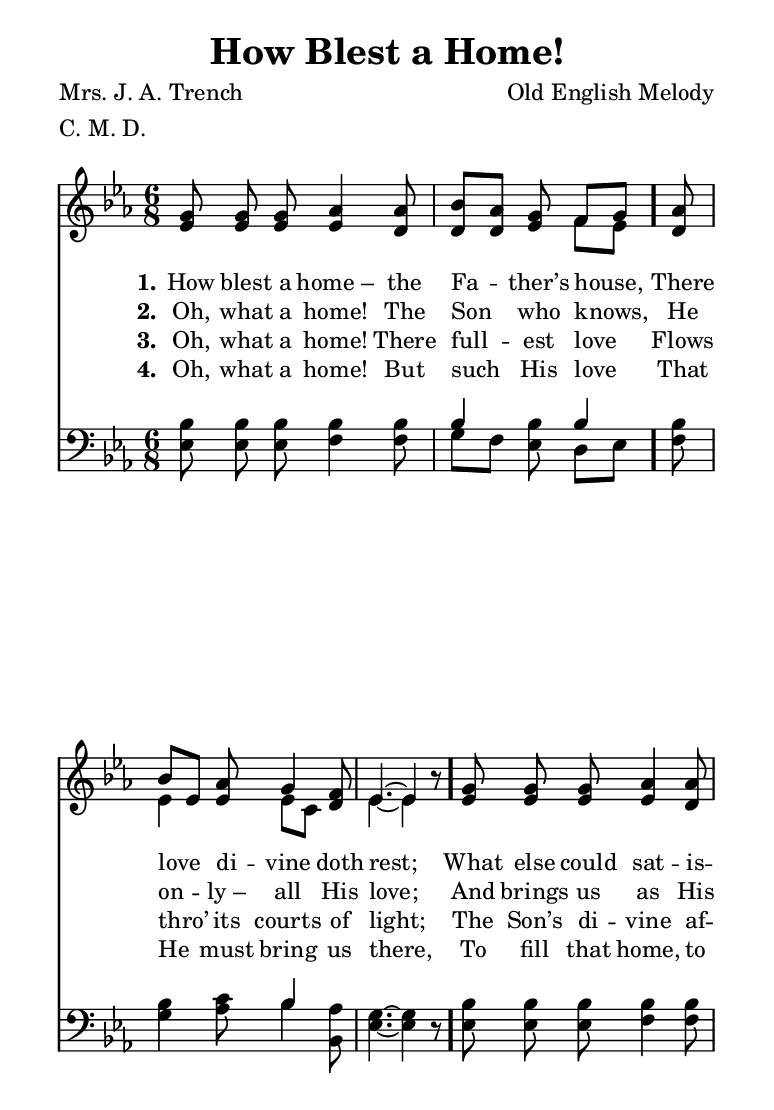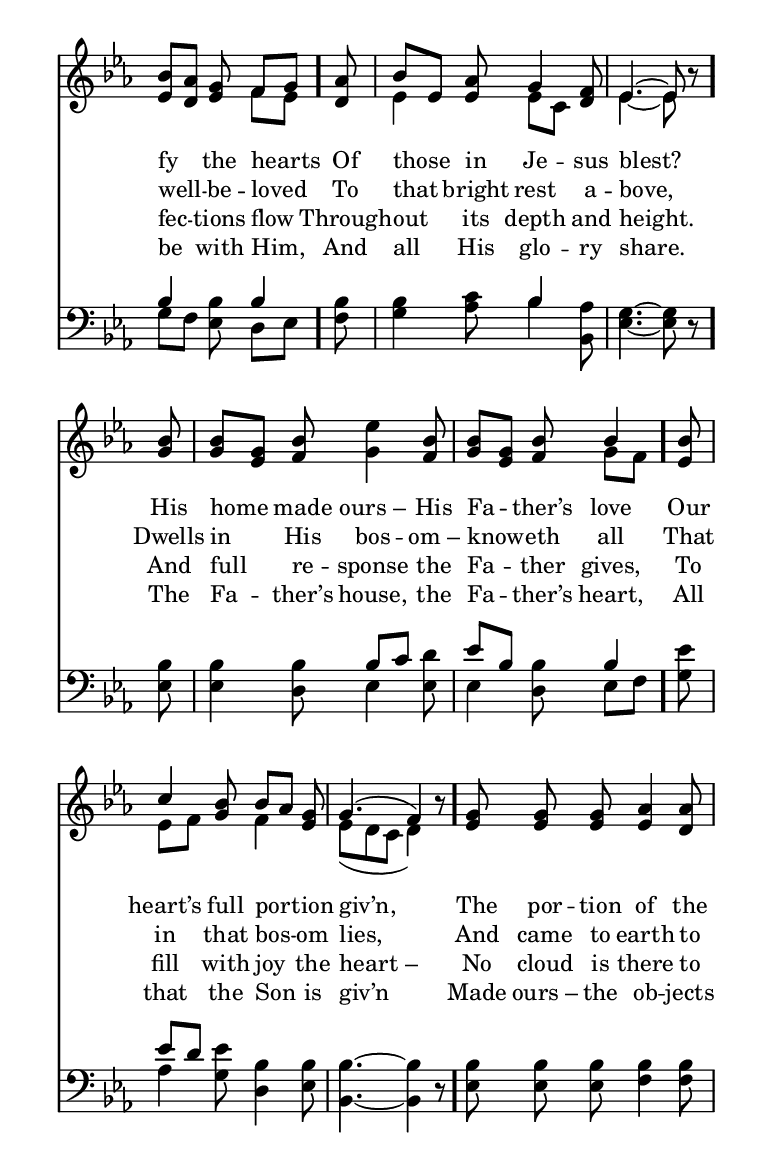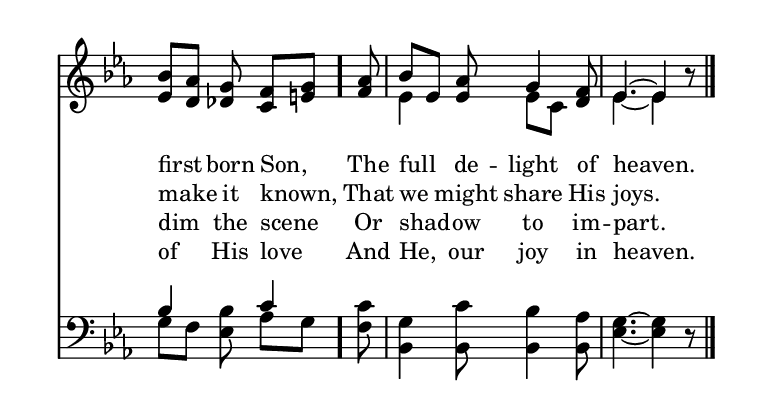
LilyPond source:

\include "common/global.ily"
\paper {
  \include "common/paper.ily"
}

\header{
  hymnnumber = "202"
  title = "How Blest a Home!"
  tunename = "Prospect"
  meter = "C. M. D."
  poet = "Mrs. J. A. Trench"
  composer = "Old English Melody"
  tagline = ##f
}

global = {
  \include "common/overrides.ily"
  \override Staff.TimeSignature.style = #'numbered
  \time 6/8
  \override Score.MetronomeMark.transparent = ##t % hide all fermata changes too
  \tempo 8=120
  \key ees \major
  \autoBeamOff
}

notesSoprano = {
\global
\relative c'' {

  g8 g g aes4 aes8 | bes8[ aes] g f[ g]
  aes8 | bes[ ees,] aes g4 f8 | ees4. ~ ees4 r8 \eogbreak
  g8 g g aes4 aes8 | bes8[ aes] g f[ g]
  aes8 | bes[ ees,] aes g4 f8 | ees4. ~ ees8 r8 \eogbreak
  bes'8 | bes[ g] bes ees4 bes8 | bes8[ g] bes bes4
  bes8 | c4 bes8 bes[ aes] g | g4.( f4) r8 \eogbreak
  g8 g g aes4 aes8 | bes8[ aes] g f[ g]
  aes8 | bes[ ees,] aes g4 f8 | ees4. ~ ees4 r8

  \bar "|."

}
}

notesAlto = {
\global
\relative e' {

  ees8 ees ees ees4 d8 | d8[ d] ees f[ ees]
  d8 | ees4 ees8 ees8[ c] d | ees4. ~ ees4 r8
  ees8 ees ees ees4 d8 | ees8[ d] ees f[ ees]
  d8 | ees4 ees8 ees8[ c] d | ees4. ~ ees8 r8
  g8 | g[ ees] f g4 f8 | g8[ ees] f g[ f]
  ees8 | ees[ f] g f4 ees8 | ees8([ d c] d4) r8
  ees8 ees ees ees4 d8 | ees8[ d] des c[ e]
  f8 | ees4 ees8 ees8[ c] d | ees4. ~ ees4 r8

}
}

notesTenor = {
\global
\relative a {

  bes8 bes bes bes4 bes8 | bes4 bes8 bes4
  bes8 | bes4 c8 bes4 aes8 | g4. ~ g4 r8
  bes8 bes bes bes4 bes8 | bes4 bes8 bes4
  bes8 | bes4 c8 bes4 aes8 | g4. ~ g8 r8
  bes8 | bes4 bes8 bes[ c] d | ees[ bes] bes bes4
  ees8 | ees[ d] ees bes4 bes8 | bes4. ~ bes4 r8
  bes8 bes bes bes4 bes8 | bes4 bes8 c4
  c8 | g4 c8 bes4 aes8 | g4. ~ g4 r8

}
}

notesBass = {
\global
\relative f {

  ees8 ees ees f4 f8 | g[ f] ees d[ ees]
  f8 | g4 aes8 bes4 bes,8 | ees4. ~ ees4 r8
  ees8 ees ees f4 f8 | g[ f] ees d[ ees]
  f8 | g4 aes8 bes4 bes,8 | ees4. ~ ees8 r8
  ees8 | ees4 d8 ees4 ees8 | ees4 d8 ees[ f]
  g8 | aes4 g8 d4 ees8 | bes4. ~ bes4 r8
  ees8 ees ees f4 f8 | g[ f] ees aes[ g]
  f8 | bes,4 bes8 bes4 bes8 | ees4. ~ ees4 r8

}
}

wordsA = \lyricmode {
\set stanza = "1."

How blest a home_– the Fa -- ther’s house, \bar "."
There love di -- vine doth rest; \bar "."
What else could sat -- is -- fy the hearts \bar "."
Of those in Je -- sus blest? \bar "."
His home made ours_– His Fa -- ther’s love \bar "."
Our heart’s full por -- tion giv’n, \bar "."
The por -- tion of the first -- born Son, \bar "."
The full de -- light of heaven. \bar "."

}

wordsB = \lyricmode {
\set stanza = "2."

Oh, what a home! The Son who knows,
He on -- ly_– all His love;
And brings us as His well -- be -- loved
To that bright rest a -- bove,
Dwells in His bos -- om_– know -- eth all
That in that bos -- om lies,
And came to earth to make it known,
That we might share His joys.

}

wordsC = \lyricmode {
\set stanza = "3."

Oh, what a home! There full -- est love
Flows thro’ its courts of light;
The Son’s di -- vine af -- fec -- tions flow
Through -- out its depth and height.
And full re -- sponse the Fa -- ther gives,
To fill with joy the heart_–
No cloud is there to dim the scene
Or shad -- ow to im -- part.

}

wordsD = \lyricmode {
\set stanza = "4."

Oh, what a home! But such His love
That He must bring us there,
To fill that home, to be with Him,
And all His glo -- ry share.
The Fa -- ther’s house, the Fa -- ther’s heart,
All that the Son is giv’n
Made ours_– the ob -- jects of His love
And He, our joy in heaven.

}

\score {
  \context ChoirStaff <<
    \context Staff = upper <<
      \set Staff.autoBeaming = ##f
      \set ChoirStaff.systemStartDelimiter = #'SystemStartBar
      \set ChoirStaff.printPartCombineTexts = ##f
      \partcombine #'(2 . 9) \notesSoprano \notesAlto
      \context NullVoice = sopranos { \voiceOne << \notesSoprano >> }
      \context Lyrics = one   \lyricsto sopranos \wordsA
      \context Lyrics = two   \lyricsto sopranos \wordsB
      \context Lyrics = three \lyricsto sopranos \wordsC
      \context Lyrics = four  \lyricsto sopranos \wordsD
    >>
    \context Staff = men <<
      \set Staff.autoBeaming = ##f
      \clef bass
      \set ChoirStaff.printPartCombineTexts = ##f
      \partcombine #'(2 . 9) \notesTenor \notesBass
    >>
  >>
  \layout {
    \include "common/layout.ily"
  }
  \midi{
    \include "common/midi.ily"
  }
}

\version "2.19.49"  % necessary for upgrading to future LilyPond versions.

% vi:set et ts=2 sw=2 ai nocindent syntax=lilypond:
